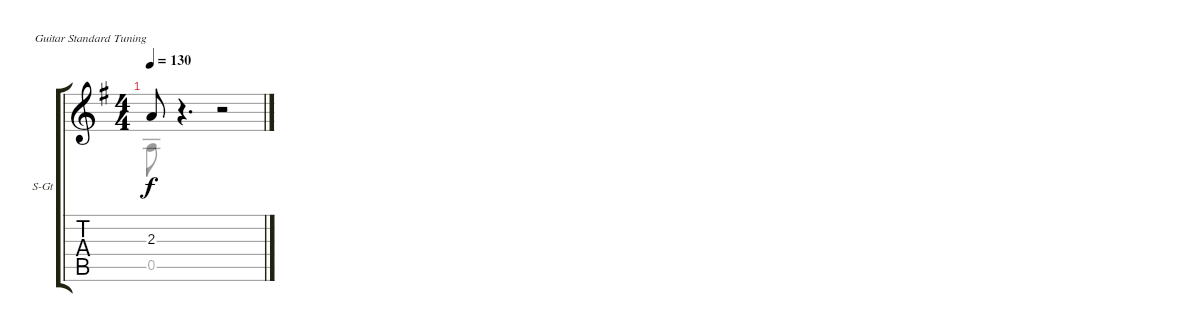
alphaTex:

\defaultSystemsLayout 4
\bracketExtendMode groupsimilarinstruments
\firstSystemTrackNameOrientation horizontal
\otherSystemsTrackNameOrientation horizontal
\track ("Steel Guitar" "S-Gt") {instrument acousticguitarsteel}
\staff {score tabs}
\tuning (E4 B3 G3 D3 A2 E2)
\voice
\ts (4 4)
\tempo 130
\clef g2
\ks eminor
2.3{t}.8{dy f} r.4{d} r.2
\voice
\clef g2
\ottava regular
\simile none
\ks eminor
0.5.8{dy f} r.4{d} r.2
